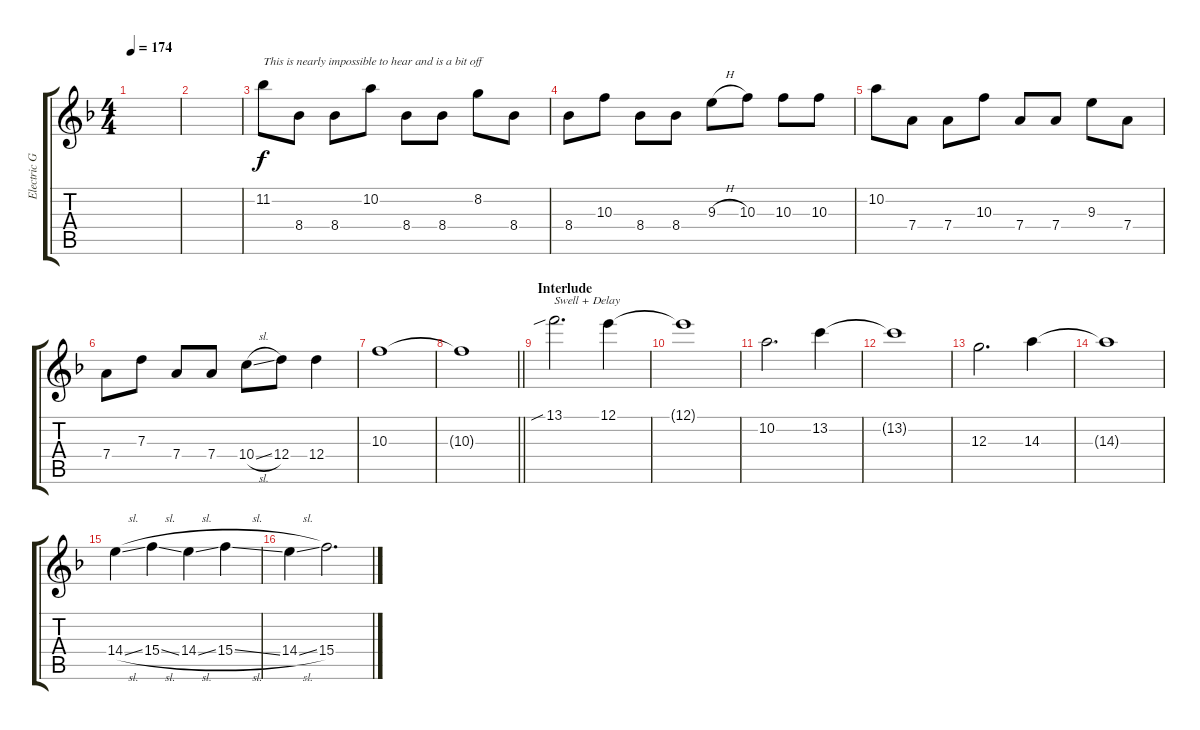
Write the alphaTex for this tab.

\track ("Electric Guitar 4" "Electric G") {instrument distortionguitar}
\staff {score tabs}
\tuning (E4 B3 G3 D3 A2 D2) {hide}
\ts (4 4)
\tempo 174
\clef g2
\ks dminor
|
|
11.2.8{txt "This is nearly impossible to hear and is a bit off"} 8.4.8 8.4.8 10.2.8 8.4.8 8.4.8 8.2.8 8.4.8 |
8.4.8 10.3.8 8.4.8 8.4.8 9.3{h}.8 10.3.8 10.3.8 10.3.8 |
10.2.8 7.4.8 7.4.8 10.3.8 7.4.8 7.4.8 9.3.8 7.4.8 |
7.4.8 7.3.8 7.4.8 7.4.8 10.4{sl}.8 12.4.8 12.4.4 |
10.3.1{volume 12} |
\barLineRight lightlight
10.3{t}.1 |
\section ("" "Interlude")
13.1{sib}.2{d txt "Swell + Delay" balance 8} 12.1.4 |
12.1{t}.1 |
10.2.2{d} 13.2.4 |
13.2{t}.1 |
12.3.2{d} 14.3.4 |
14.3{t}.1 |
14.4{sl}.4 15.4{sl}.4 14.4{sl}.4 15.4{sl}.4 |
14.4{sl}.4 15.4.2{d}
